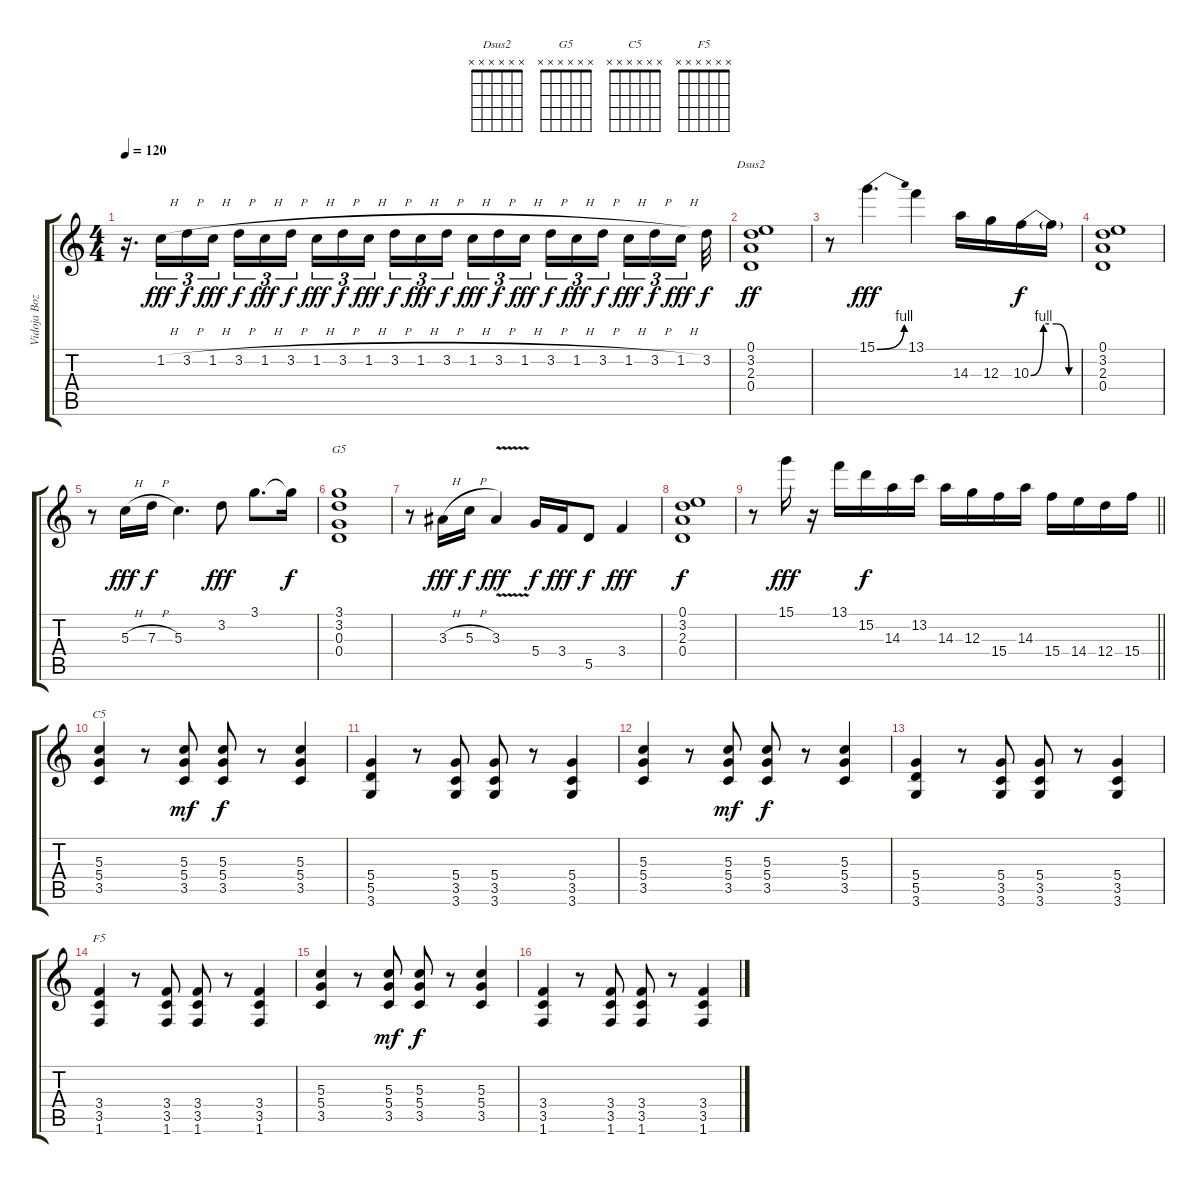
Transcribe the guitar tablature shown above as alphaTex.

\track ("Vidoja Bozinovic-Dzindzer-prateca gitara" "Vidoja Boz") {instrument distortionguitar}
\staff {score tabs}
\tuning (E4 B3 G3 D3 A2 E2) {hide}
\chord ("Dsus2" x x x x x x)
\chord ("G5" x x x x x x)
\chord ("C5" x x x x x x)
\chord ("F5" x x x x x x)
\ts (4 4)
\tempo 120
\clef g2
\ks c
r.16{d dy mf} 1.2{h}.16{tu (3 2) dy fff} 3.2{h}.16{tu (3 2) dy f} 1.2{h}.16{tu (3 2) dy fff beam splitsecondary} 3.2{h}.16{tu (3 2) dy f} 1.2{h}.16{tu (3 2) dy fff} 3.2{h}.16{tu (3 2) dy f beam splitsecondary} 1.2{h}.16{tu (3 2) dy fff} 3.2{h}.16{tu (3 2) dy f} 1.2{h}.16{tu (3 2) dy fff beam splitsecondary} 3.2{h}.16{tu (3 2) dy f} 1.2{h}.16{tu (3 2) dy fff} 3.2{h}.16{tu (3 2) dy f beam splitsecondary} 1.2{h}.16{tu (3 2) dy fff} 3.2{h}.16{tu (3 2) dy f} 1.2{h}.16{tu (3 2) dy fff beam splitsecondary} 3.2{h}.16{tu (3 2) dy f} 1.2{h}.16{tu (3 2) dy fff} 3.2{h}.16{tu (3 2) dy f beam splitsecondary} 1.2{h}.16{tu (3 2) dy fff} 3.2{h}.16{tu (3 2) dy f} 1.2{h}.16{tu (3 2) dy fff beam splitsecondary} 3.2.32{dy f} |
(0.1 3.2 2.3 0.4).1{ch "Dsus2" dy ff} |
r.8 15.1{be (bend 0 0 60 4)}.4{d dy fff} 13.1.4 14.3.16 12.3.16 10.3{be (custom 0 0 15 4 30 4 45 0 60 0)}.16{dy f} 10.3{t}.16 |
(0.1 3.2 2.3 0.4).1 |
r.8 5.3{h}.16{dy fff} 7.3{h}.16{dy f} 5.3.4{d} 3.2.8{dy fff} 3.1.8{d} 3.1{t}.16{dy f} |
(3.1 3.2 0.3 0.4).1{ch "G5"} |
r.8 3.3{h}.16{dy fff} 5.3{h}.16{dy f} 3.3{v}.4{dy fff} 5.4.16{dy f} 3.4.16{dy fff} 5.5.8{dy f} 3.4.4{dy fff} |
(0.1 3.2 2.3 0.4).1{dy f} |
\barLineRight lightlight
r.8 15.1.16{dy fff} r.16 13.1.16 15.2.16{dy f} 14.3.16 13.2.16 14.3.16 12.3.16 15.4.16 14.3.16 15.4.16 14.4.16 12.4.16 15.4.16 |
(5.3 5.4 3.5).4{ch "C5"} r.8 (5.3 5.4 3.5).8{dy mf} (5.3 5.4 3.5).8{dy f} r.8 (5.3 5.4 3.5).4 |
(5.4 5.5 3.6).4 r.8 (5.4 3.5 3.6).8 (5.4 3.5 3.6).8 r.8 (5.4 3.5 3.6).4 |
(5.3 5.4 3.5).4 r.8 (5.3 5.4 3.5).8{dy mf} (5.3 5.4 3.5).8{dy f} r.8 (5.3 5.4 3.5).4 |
(5.4 5.5 3.6).4 r.8 (5.4 3.5 3.6).8 (5.4 3.5 3.6).8 r.8 (5.4 3.5 3.6).4 |
(3.4 3.5 1.6).4{ch "F5"} r.8 (3.4 3.5 1.6).8 (3.4 3.5 1.6).8 r.8 (3.4 3.5 1.6).4 |
(5.3 5.4 3.5).4 r.8 (5.3 5.4 3.5).8{dy mf} (5.3 5.4 3.5).8{dy f} r.8 (5.3 5.4 3.5).4 |
(3.4 3.5 1.6).4 r.8 (3.4 3.5 1.6).8 (3.4 3.5 1.6).8 r.8 (3.4 3.5 1.6).4
